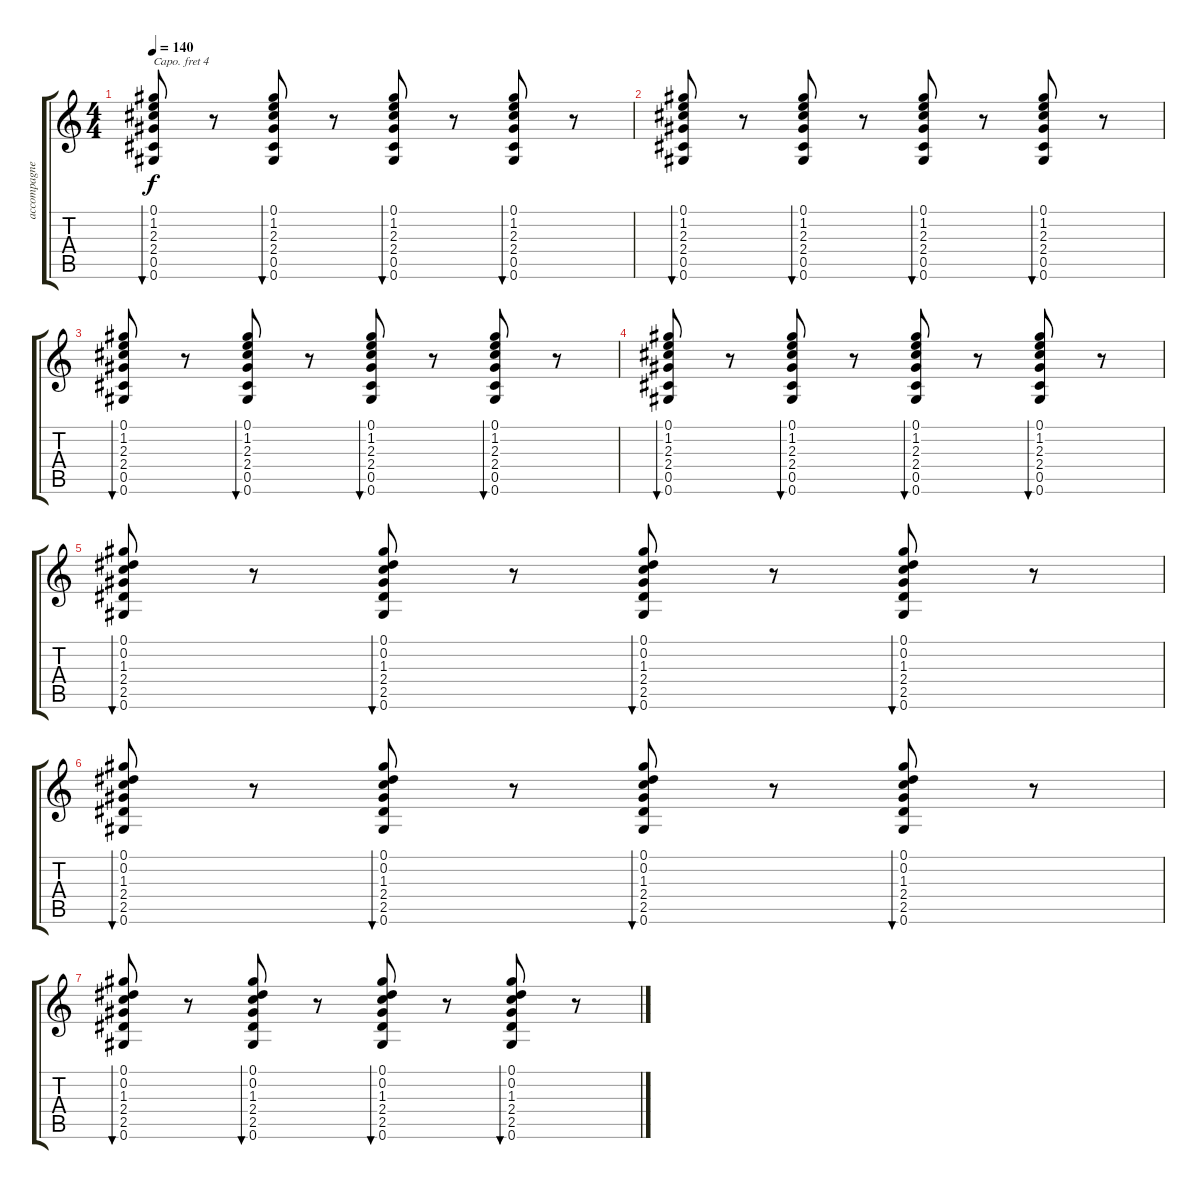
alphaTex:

\track ("accompagnement" "accompagne") {instrument acousticguitarnylon}
\staff {score tabs}
\capo 4
\tuning (E4 B3 G3 D3 A2 E2) {hide}
\ts (4 4)
\tempo 140
\tempo 70
\tempo 140
\clef g2
\ks c
(0.1 1.2 2.3 2.4 0.5 0.6).8{bu 30 dy f instrument acousticguitarnylon} r.8 (0.1 1.2 2.3 2.4 0.5 0.6).8{bu 30} r.8 (0.1 1.2 2.3 2.4 0.5 0.6).8{bu 30} r.8 (0.1 1.2 2.3 2.4 0.5 0.6).8{bu 30} r.8 |
(0.1 1.2 2.3 2.4 0.5 0.6).8{bu 30} r.8 (0.1 1.2 2.3 2.4 0.5 0.6).8{bu 30} r.8 (0.1 1.2 2.3 2.4 0.5 0.6).8{bu 30} r.8 (0.1 1.2 2.3 2.4 0.5 0.6).8{bu 30} r.8 |
(0.1 1.2 2.3 2.4 0.5 0.6).8{bu 30} r.8 (0.1 1.2 2.3 2.4 0.5 0.6).8{bu 30} r.8 (0.1 1.2 2.3 2.4 0.5 0.6).8{bu 30} r.8 (0.1 1.2 2.3 2.4 0.5 0.6).8{bu 30} r.8 |
(0.1 1.2 2.3 2.4 0.5 0.6).8{bu 30} r.8 (0.1 1.2 2.3 2.4 0.5 0.6).8{bu 30} r.8 (0.1 1.2 2.3 2.4 0.5 0.6).8{bu 30} r.8 (0.1 1.2 2.3 2.4 0.5 0.6).8{bu 30} r.8 |
(0.1 0.2 1.3 2.4 2.5 0.6).8{bu 30} r.8 (0.1 0.2 1.3 2.4 2.5 0.6).8{bu 30} r.8 (0.1 0.2 1.3 2.4 2.5 0.6).8{bu 30} r.8 (0.1 0.2 1.3 2.4 2.5 0.6).8{bu 30} r.8 |
(0.1 0.2 1.3 2.4 2.5 0.6).8{bu 30} r.8 (0.1 0.2 1.3 2.4 2.5 0.6).8{bu 30} r.8 (0.1 0.2 1.3 2.4 2.5 0.6).8{bu 30} r.8 (0.1 0.2 1.3 2.4 2.5 0.6).8{bu 30} r.8 |
(0.1 0.2 1.3 2.4 2.5 0.6).8{bu 30} r.8 (0.1 0.2 1.3 2.4 2.5 0.6).8{bu 30} r.8 (0.1 0.2 1.3 2.4 2.5 0.6).8{bu 30} r.8 (0.1 0.2 1.3 2.4 2.5 0.6).8{bu 30} r.8
